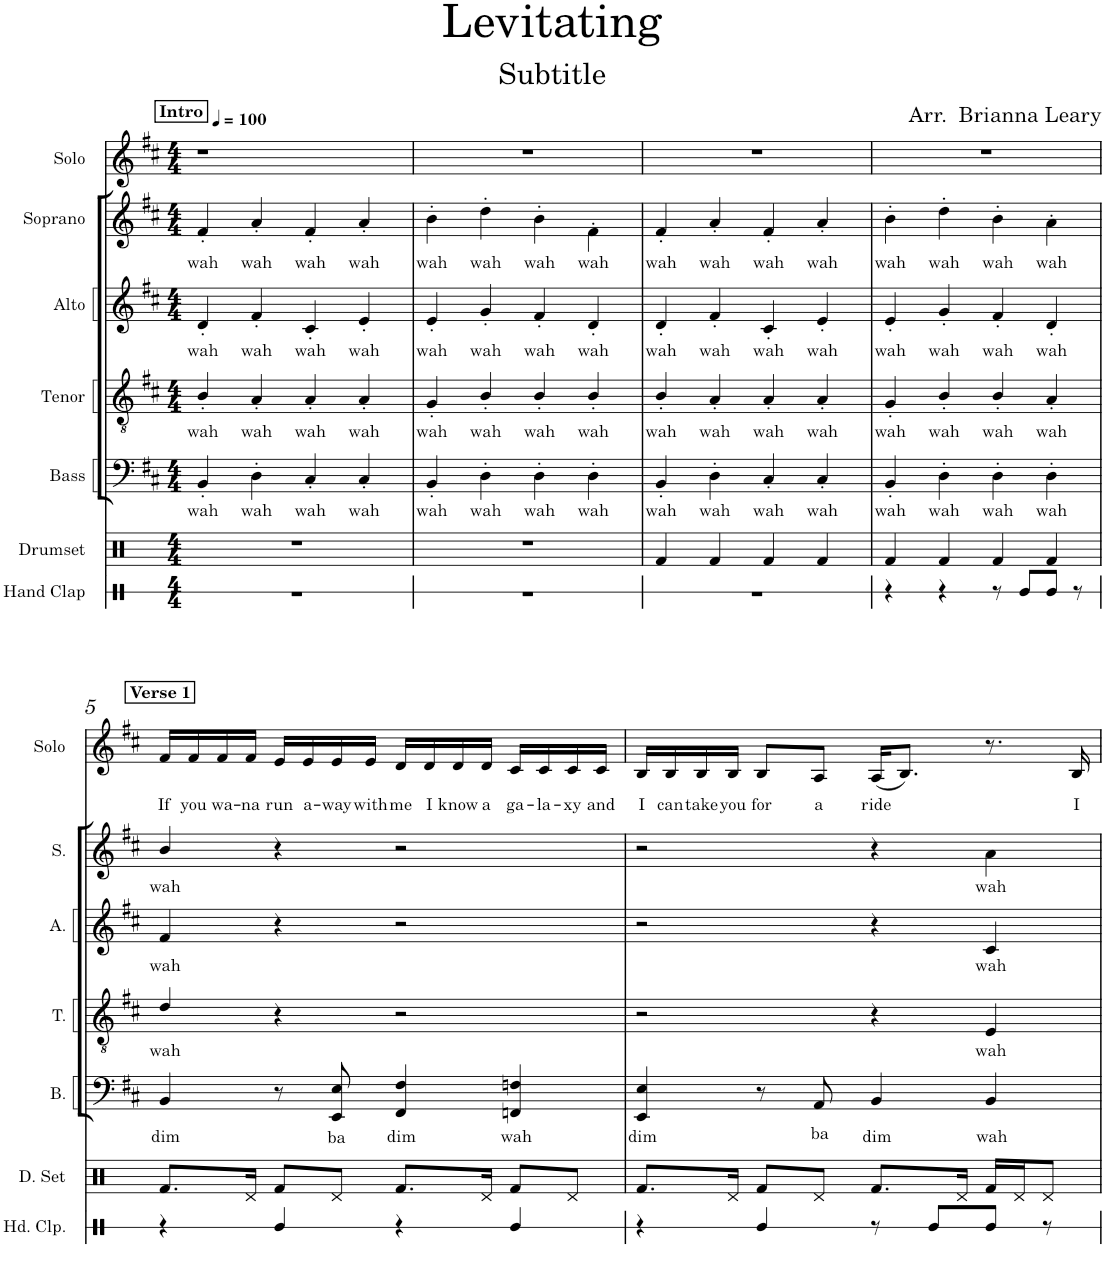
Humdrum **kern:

**kern	**kern	**kern	**text	**kern	**text	**kern	**text	**kern	**text	**kern	**text
*part7	*part6	*part5	*part5	*part4	*part4	*part3	*part3	*part2	*part2	*part1	*part1
*staff7	*staff6	*staff5	*staff5	*staff4	*staff4	*staff3	*staff3	*staff2	*staff2	*staff1	*staff1
*I"Hand Clap	*I"Drumset	*I"Bass	*	*I"Tenor	*	*I"Alto	*	*I"Soprano	*	*I"Solo	*
*I'Hd. Clp.	*I'D. Set	*I'B.	*	*I'T.	*	*I'A.	*	*I'S.	*	*I'Solo	*
*stria1	*	*	*	*	*	*	*	*	*	*	*
*clefX	*clefX	*clefF4	*	*clefGv2	*	*clefG2	*	*clefG2	*	*clefG2	*
*k[]	*k[]	*k[f#c#]	*	*k[f#c#]	*	*k[f#c#]	*	*k[f#c#]	*	*k[f#c#]	*
*M4/4	*M4/4	*M4/4	*	*M4/4	*	*M4/4	*	*M4/4	*	*M4/4	*
*MM100	*MM100	*MM100	*	*MM100	*	*MM100	*	*MM100	*	*MM100	*
!!LO:REH:place=s1:a:B:cj:t=Intro
=1	=1	=1	=1	=1	=1	=1	=1	=1	=1	=1	=1
!	!	!	!LO:LY:b	!	!LO:LY:b	!	!LO:LY:b	!	!LO:LY:b	!	!
1r	1r	4BB'/	wah	4B'/	wah	4d'/	wah	4f#'/	wah	1r	.
!	!	!	!LO:LY:b	!	!LO:LY:b	!	!LO:LY:b	!	!LO:LY:b	!	!
.	.	4D'\	wah	4A'/	wah	4f#'/	wah	4a'/	wah	.	.
!	!	!	!LO:LY:b	!	!LO:LY:b	!	!LO:LY:b	!	!LO:LY:b	!	!
.	.	4C#'/	wah	4A'/	wah	4c#'/	wah	4f#'/	wah	.	.
!	!	!	!LO:LY:b	!	!LO:LY:b	!	!LO:LY:b	!	!LO:LY:b	!	!
.	.	4C#'/	wah	4A'/	wah	4e'/	wah	4a'/	wah	.	.
=2	=2	=2	=2	=2	=2	=2	=2	=2	=2	=2	=2
!	!	!	!LO:LY:b	!	!LO:LY:b	!	!LO:LY:b	!	!LO:LY:b	!	!
1r	1r	4BB'/	wah	4G'/	wah	4e'/	wah	4b'\	wah	1r	.
!	!	!	!LO:LY:b	!	!LO:LY:b	!	!LO:LY:b	!	!LO:LY:b	!	!
.	.	4D'\	wah	4B'/	wah	4g'/	wah	4dd'\	wah	.	.
!	!	!	!LO:LY:b	!	!LO:LY:b	!	!LO:LY:b	!	!LO:LY:b	!	!
.	.	4D'\	wah	4B'/	wah	4f#'/	wah	4b'\	wah	.	.
!	!	!	!LO:LY:b	!	!LO:LY:b	!	!LO:LY:b	!	!LO:LY:b	!	!
.	.	4D'\	wah	4B'/	wah	4d'/	wah	4f#'\	wah	.	.
=3	=3	=3	=3	=3	=3	=3	=3	=3	=3	=3	=3
!	!	!	!LO:LY:b	!	!LO:LY:b	!	!LO:LY:b	!	!LO:LY:b	!	!
1r	4Rf/	4BB'/	wah	4B'/	wah	4d'/	wah	4f#'/	wah	1r	.
!	!	!	!LO:LY:b	!	!LO:LY:b	!	!LO:LY:b	!	!LO:LY:b	!	!
.	4Rf/	4D'\	wah	4A'/	wah	4f#'/	wah	4a'/	wah	.	.
!	!	!	!LO:LY:b	!	!LO:LY:b	!	!LO:LY:b	!	!LO:LY:b	!	!
.	4Rf/	4C#'/	wah	4A'/	wah	4c#'/	wah	4f#'/	wah	.	.
!	!	!	!LO:LY:b	!	!LO:LY:b	!	!LO:LY:b	!	!LO:LY:b	!	!
.	4Rf/	4C#'/	wah	4A'/	wah	4e'/	wah	4a'/	wah	.	.
=4	=4	=4	=4	=4	=4	=4	=4	=4	=4	=4	=4
!	!	!	!LO:LY:b	!	!LO:LY:b	!	!LO:LY:b	!	!LO:LY:b	!	!
4r	4Rf/	4BB'/	wah	4G'/	wah	4e'/	wah	4b'\	wah	1r	.
!	!	!	!LO:LY:b	!	!LO:LY:b	!	!LO:LY:b	!	!LO:LY:b	!	!
4r	4Rf/	4D'\	wah	4B'/	wah	4g'/	wah	4dd'\	wah	.	.
!	!	!	!LO:LY:b	!	!LO:LY:b	!	!LO:LY:b	!	!LO:LY:b	!	!
8r	4Rf/	4D'\	wah	4B'/	wah	4f#'/	wah	4b'\	wah	.	.
8Re/L	.	.	.	.	.	.	.	.	.	.	.
!	!	!	!LO:LY:b	!	!LO:LY:b	!	!LO:LY:b	!	!LO:LY:b	!	!
8Re/J	4Rf/	4D'\	wah	4A'/	wah	4d'/	wah	4a'\	wah	.	.
8r	.	.	.	.	.	.	.	.	.	.	.
!!LO:LB:g=z
!!LO:REH:place=s1:a:B:cj:t=Verse 1
=5	=5	=5	=5	=5	=5	=5	=5	=5	=5	=5	=5
!	!	!	!LO:LY:b	!	!LO:LY:b	!	!LO:LY:b	!	!LO:LY:b	!	!LO:LY:b
4r	8.Rf/L	4BB/	dim	4d/	wah	4f#/	wah	4b/	wah	16f#/LL	If
!	!	!	!	!	!	!	!	!	!	!	!LO:LY:b
.	.	.	.	.	.	.	.	.	.	16f#/	you
!	!	!	!	!	!	!	!	!	!	!	!LO:LY:b
.	.	.	.	.	.	.	.	.	.	16f#/	wa-
!	!	!	!	!	!	!	!	!	!	!	!LO:LY:b
.	16Rd/Jk	.	.	.	.	.	.	.	.	16f#/JJ	-na
!	!	!	!	!	!	!	!	!	!	!	!LO:LY:b
4Re/	8Rf/L	8r	.	4r	.	4r	.	4r	.	16e/LL	run
!	!	!	!	!	!	!	!	!	!	!	!LO:LY:b
.	.	.	.	.	.	.	.	.	.	16e/	a-
!	!	!	!LO:LY:b	!	!	!	!	!	!	!	!LO:LY:b
.	8Rd/J	8EE/ 8E/	ba	.	.	.	.	.	.	16e/	-way
!	!	!	!	!	!	!	!	!	!	!	!LO:LY:b
.	.	.	.	.	.	.	.	.	.	16e/JJ	with
!	!	!	!LO:LY:b	!	!	!	!	!	!	!	!LO:LY:b
4r	8.Rf/L	4FF#/ 4F#/	dim	2r	.	2r	.	2r	.	16d/LL	me
!	!	!	!	!	!	!	!	!	!	!	!LO:LY:b
.	.	.	.	.	.	.	.	.	.	16d/	I
!	!	!	!	!	!	!	!	!	!	!	!LO:LY:b
.	.	.	.	.	.	.	.	.	.	16d/	know
!	!	!	!	!	!	!	!	!	!	!	!LO:LY:b
.	16Rd/Jk	.	.	.	.	.	.	.	.	16d/JJ	a
!	!	!	!LO:LY:b	!	!	!	!	!	!	!	!LO:LY:b
4Re/	8Rf/L	4FFn/ 4Fn/	wah	.	.	.	.	.	.	16c#/LL	ga-
!	!	!	!	!	!	!	!	!	!	!	!LO:LY:b
.	.	.	.	.	.	.	.	.	.	16c#/	-la-
!	!	!	!	!	!	!	!	!	!	!	!LO:LY:b
.	8Rd/J	.	.	.	.	.	.	.	.	16c#/	-xy
!	!	!	!	!	!	!	!	!	!	!	!LO:LY:b
.	.	.	.	.	.	.	.	.	.	16c#/JJ	and
=6	=6	=6	=6	=6	=6	=6	=6	=6	=6	=6	=6
!	!	!	!LO:LY:b	!	!	!	!	!	!	!	!LO:LY:b
4r	8.Rf/L	4EE/ 4E/	dim	2r	.	2r	.	2r	.	16B/LL	I
!	!	!	!	!	!	!	!	!	!	!	!LO:LY:b
.	.	.	.	.	.	.	.	.	.	16B/	can
!	!	!	!	!	!	!	!	!	!	!	!LO:LY:b
.	.	.	.	.	.	.	.	.	.	16B/	take
!	!	!	!	!	!	!	!	!	!	!	!LO:LY:b
.	16Rd/Jk	.	.	.	.	.	.	.	.	16B/JJ	you
!	!	!	!	!	!	!	!	!	!	!	!LO:LY:b
4Re/	8Rf/L	8r	.	.	.	.	.	.	.	8B/L	for
!	!	!	!LO:LY:b	!	!	!	!	!	!	!	!LO:LY:b
.	8Rd/J	8AA/	ba	.	.	.	.	.	.	8A/J	a
!	!	!	!LO:LY:b	!	!	!	!	!	!	!	!LO:LY:b
8r	8.Rf/L	4BB/	dim	4r	.	4r	.	4r	.	(<16A/KL	ride
.	.	.	.	.	.	.	.	.	.	8.B/J)	.
8Re/L	.	.	.	.	.	.	.	.	.	.	.
.	16Rd/Jk	.	.	.	.	.	.	.	.	.	.
!	!	!	!LO:LY:b	!	!LO:LY:b	!	!LO:LY:b	!	!LO:LY:b	!	!
8Re/J	16Rf/LL	4BB/	wah	4E/	wah	4c#/	wah	4a\	wah	8.r	.
.	16Rd/J	.	.	.	.	.	.	.	.	.	.
8r	8Rd/J	.	.	.	.	.	.	.	.	.	.
!	!	!	!	!	!	!	!	!	!	!	!LO:LY:b
.	.	.	.	.	.	.	.	.	.	16B/	I
=	=	=	=	=	=	=	=	=	=	=	=
*-	*-	*-	*-	*-	*-	*-	*-	*-	*-	*-	*-
